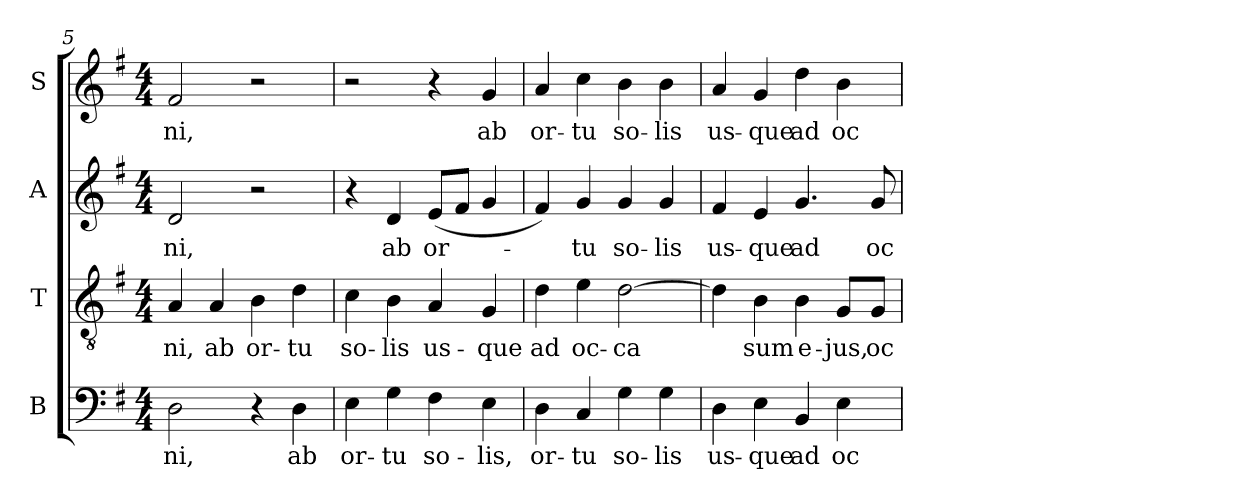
**kern	**text	**kern	**text	**kern	**text	**kern	**text
*part4	*part4	*part3	*part3	*part2	*part2	*part1	*part1
*staff4	*staff4	*staff3	*staff3	*staff2	*staff2	*staff1	*staff1
*I"B	*	*I"T	*	*I"A	*	*I"S	*
*I'B.	*	*I'T.	*	*I'A.	*	*I'S.	*
*clefF4	*	*clefGv2	*	*clefG2	*	*clefG2	*
*	*	*ITrd7c12	*	*	*	*	*
*k[f#]	*	*k[f#]	*	*k[f#]	*	*k[f#]	*
*G:	*	*G:	*	*G:	*	*G:	*
*M4/4	*	*M4/4	*	*M4/4	*	*M4/4	*
=5	=5	=5	=5	=5	=5	=5	=5
!	!LO:LY:b:color=#000000	!	!	!	!	!	!
!	!	!	!LO:LY:b:color=#000000	!	!	!	!
!	!	!	!	!	!LO:LY:b:color=#000000	!	!
!	!	!	!	!	!	!	!LO:LY:b:color=#000000
2Di\	-ni,	4AAi/	-ni,	2di/	-ni,	2f#i/	-ni,
!	!	!	!LO:LY:b:color=#000000	!	!	!	!
.	.	4AAi/	ab	.	.	.	.
!	!	!	!LO:LY:b:color=#000000	!	!	!	!
4r	.	4BBi\	or-	2r	.	2r	.
!	!LO:LY:b:color=#000000	!	!	!	!	!	!
!	!	!	!LO:LY:b:color=#000000	!	!	!	!
4Di\	ab	4Di\	-tu	.	.	.	.
!!LO:LB:g=z
=6	=6	=6	=6	=6	=6	=6	=6
!	!LO:LY:b:color=#000000	!	!	!	!	!	!
!	!	!	!LO:LY:b:color=#000000	!	!	!	!
4Ei\	or-	4Ci\	so-	4r	.	2r	.
!	!LO:LY:b:color=#000000	!	!	!	!	!	!
!	!	!	!LO:LY:b:color=#000000	!	!	!	!
!	!	!	!	!	!LO:LY:b:color=#000000	!	!
4Gi\	-tu	4BBi\	-lis	4di/	ab	.	.
!	!LO:LY:b:color=#000000	!	!	!	!	!	!
!	!	!	!LO:LY:b:color=#000000	!	!	!	!
!	!	!	!	!	!LO:LY:b:color=#000000	!	!
4F#i\	so-	4AAi/	us-	(8ei/L	or-	4r	.
.	.	.	.	8f#i/J	.	.	.
!	!LO:LY:b:color=#000000	!	!	!	!	!	!
!	!	!	!LO:LY:b:color=#000000	!	!	!	!
!	!	!	!	!	!	!	!LO:LY:b:color=#000000
4Ei\	-lis,	4GGi/	-que	4gi/	.	4gi/	ab
=7	=7	=7	=7	=7	=7	=7	=7
!	!LO:LY:b:color=#000000	!	!	!	!	!	!
!	!	!	!LO:LY:b:color=#000000	!	!	!	!
!	!	!	!	!	!	!	!LO:LY:b:color=#000000
4Di\	or-	4Di\	ad	4f#i/)	.	4ai/	or-
!	!LO:LY:b:color=#000000	!	!	!	!	!	!
!	!	!	!LO:LY:b:color=#000000	!	!	!	!
!	!	!	!	!	!LO:LY:b:color=#000000	!	!
!	!	!	!	!	!	!	!LO:LY:b:color=#000000
4Ci/	-tu	4Ei\	oc-	4gi/	-tu	4cci\	-tu
!	!LO:LY:b:color=#000000	!	!	!	!	!	!
!	!	!	!LO:LY:b:color=#000000	!	!	!	!
!	!	!	!	!	!LO:LY:b:color=#000000	!	!
!	!	!	!	!	!	!	!LO:LY:b:color=#000000
4Gi\	so-	[2Di\	-ca	4gi/	so-	4bi\	so-
!	!LO:LY:b:color=#000000	!	!	!	!	!	!
!	!	!	!	!	!LO:LY:b:color=#000000	!	!
!	!	!	!	!	!	!	!LO:LY:b:color=#000000
4Gi\	-lis	.	.	4gi/	-lis	4bi\	-lis
=8	=8	=8	=8	=8	=8	=8	=8
!	!LO:LY:b:color=#000000	!	!	!	!	!	!
!	!	!	!	!	!LO:LY:b:color=#000000	!	!
!	!	!	!	!	!	!	!LO:LY:b:color=#000000
4Di\	us-	4Di\]	.	4f#i/	us-	4ai/	us-
!	!LO:LY:b:color=#000000	!	!	!	!	!	!
!	!	!	!LO:LY:b:color=#000000	!	!	!	!
!	!	!	!	!	!LO:LY:b:color=#000000	!	!
!	!	!	!	!	!	!	!LO:LY:b:color=#000000
4Ei\	-que	4BBi\	sum	4ei/	-que	4gi/	-que
!	!LO:LY:b:color=#000000	!	!	!	!	!	!
!	!	!	!LO:LY:b:color=#000000	!	!	!	!
!	!	!	!	!	!LO:LY:b:color=#000000	!	!
!	!	!	!	!	!	!	!LO:LY:b:color=#000000
4BBi/	ad	4BBi\	e-	4.gi/	ad	4ddi\	ad
!	!LO:LY:b:color=#000000	!	!	!	!	!	!
!	!	!	!LO:LY:b:color=#000000	!	!	!	!
!	!	!	!	!	!	!	!LO:LY:b:color=#000000
4Ei\	oc-	8GGi/L	-jus,	.	.	4bi\	oc-
!	!	!	!LO:LY:b:color=#000000	!	!	!	!
!	!	!	!	!	!LO:LY:b:color=#000000	!	!
.	.	8GGi/J	oc-	8gi/	oc-	.	.
=	=	=	=	=	=	=	=
*-	*-	*-	*-	*-	*-	*-	*-
